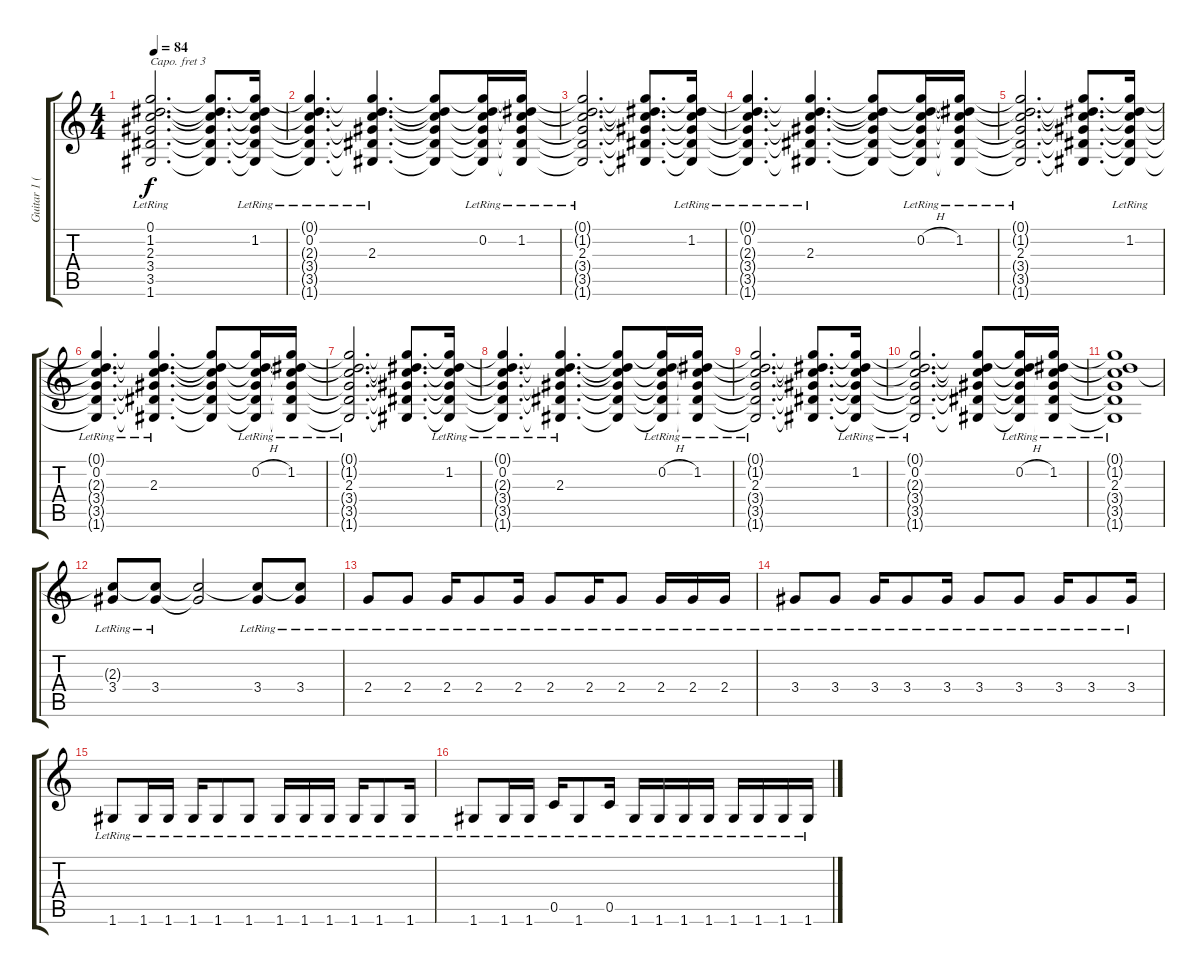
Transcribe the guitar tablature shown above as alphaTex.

\track ("Guitar 1 (Clean w/ Capo on 3rd Fret)" "Guitar 1 (") {instrument electricguitarjazz}
\staff {score tabs}
\capo 3
\tuning (E4 B3 G3 D3 A2 E2) {hide}
\ts (4 4)
\tempo 84
\clef g2
\ks c
(0.1{t} 1.2{t} 2.3{lr} 3.4{t} 3.5{t} 1.6{t}).2{d dy f} (0.1{t} 1.2{t} 2.3{t} 3.4{t} 3.5{t} 1.6{t}).8{d} (0.1{t} 1.2{lr} 2.3{t} 3.4{t} 3.5{t} 1.6{t}).16 |
(0.1{t} 0.2{lr} 2.3{t} 3.4{t} 3.5{t} 1.6{t}).4{d} (0.1{t} 0.2{t} 2.3{lr} 3.4{t} 3.5{t} 1.6{t}).4{d} (0.1{t} 0.2{t} 2.3{t} 3.4{t} 3.5{t} 1.6{t}).8 (0.1{t} 0.2{lr} 2.3{t} 3.4{t} 3.5{t} 1.6{t}).16 (0.1{t} 1.2{lr} 2.3{t} 3.4{t} 3.5{t} 1.6{t}).16 |
(0.1{t} 1.2{t} 2.3{lr} 3.4{t} 3.5{t} 1.6{t}).2{d} (0.1{t} 1.2{t} 2.3{t} 3.4{t} 3.5{t} 1.6{t}).8{d} (0.1{t} 1.2{lr} 2.3{t} 3.4{t} 3.5{t} 1.6{t}).16 |
(0.1{t} 0.2{lr} 2.3{t} 3.4{t} 3.5{t} 1.6{t}).4{d} (0.1{t} 0.2{t} 2.3{lr} 3.4{t} 3.5{t} 1.6{t}).4{d} (0.1{t} 0.2{t} 2.3{t} 3.4{t} 3.5{t} 1.6{t}).8 (0.1{t} 0.2{h lr} 2.3{t} 3.4{t} 3.5{t} 1.6{t}).16 (0.1{t} 1.2{lr} 2.3{t} 3.4{t} 3.5{t} 1.6{t}).16 |
(0.1{t} 1.2{t} 2.3{lr} 3.4{t} 3.5{t} 1.6{t}).2{d} (0.1{t} 1.2{t} 2.3{t} 3.4{t} 3.5{t} 1.6{t}).8{d} (0.1{t} 1.2{lr} 2.3{t} 3.4{t} 3.5{t} 1.6{t}).16 |
(0.1{t} 0.2{lr} 2.3{t} 3.4{t} 3.5{t} 1.6{t}).4{d} (0.1{t} 0.2{t} 2.3{lr} 3.4{t} 3.5{t} 1.6{t}).4{d} (0.1{t} 0.2{t} 2.3{t} 3.4{t} 3.5{t} 1.6{t}).8 (0.1{t} 0.2{h lr} 2.3{t} 3.4{t} 3.5{t} 1.6{t}).16 (0.1{t} 1.2{lr} 2.3{t} 3.4{t} 3.5{t} 1.6{t}).16 |
(0.1{t} 1.2{t} 2.3{lr} 3.4{t} 3.5{t} 1.6{t}).2{d} (0.1{t} 1.2{t} 2.3{t} 3.4{t} 3.5{t} 1.6{t}).8{d} (0.1{t} 1.2{lr} 2.3{t} 3.4{t} 3.5{t} 1.6{t}).16 |
(0.1{t} 0.2{lr} 2.3{t} 3.4{t} 3.5{t} 1.6{t}).4{d} (0.1{t} 0.2{t} 2.3{lr} 3.4{t} 3.5{t} 1.6{t}).4{d} (0.1{t} 0.2{t} 2.3{t} 3.4{t} 3.5{t} 1.6{t}).8 (0.1{t} 0.2{h lr} 2.3{t} 3.4{t} 3.5{t} 1.6{t}).16 (0.1{t} 1.2{lr} 2.3{t} 3.4{t} 3.5{t} 1.6{t}).16 |
(0.1{t} 1.2{t} 2.3{lr} 3.4{t} 3.5{t} 1.6{t}).2{d} (0.1{t} 1.2{t} 2.3{t} 3.4{t} 3.5{t} 1.6{t}).8{d} (0.1{t} 1.2{lr} 2.3{t} 3.4{t} 3.5{t} 1.6{t}).16 |
(0.1{t} 0.2{lr} 2.3{t} 3.4{t} 3.5{t} 1.6{t}).2{d} (0.1{t} 0.2{t} 2.3{t} 3.4{t} 3.5{t} 1.6{t}).8 (0.1{t} 0.2{h lr} 2.3{t} 3.4{t} 3.5{t} 1.6{t}).16 (0.1{t} 1.2{lr} 2.3{t} 3.4{t} 3.5{t} 1.6{t}).16 |
(0.1{t} 1.2{t} 2.3{lr} 3.4{t} 3.5{t} 1.6{t}).1 |
(2.3{t} 3.4{lr}).8 (2.3{t} 3.4{lr}).8 (2.3{t} 3.4{t}).2 (2.3{t} 3.4{lr}).8{volume 4} (2.3{t} 3.4{lr}).8 |
2.4{lr}.8 2.4{lr}.8 2.4{lr}.16 2.4{lr}.8 2.4{lr}.16 2.4{lr}.8 2.4{lr}.16 2.4{lr}.8 2.4{lr}.16 2.4{lr}.16 2.4{lr}.16 |
3.4{lr}.8 3.4{lr}.8 3.4{lr}.16 3.4{lr}.8 3.4{lr}.16 3.4{lr}.8 3.4{lr}.8 3.4{lr}.16 3.4{lr}.8 3.4{lr}.16 |
1.6{lr}.8 1.6{lr}.16 1.6{lr}.16 1.6{lr}.16 1.6{lr}.8 1.6{lr}.8 1.6{lr}.16 1.6{lr}.16 1.6{lr}.16 1.6{lr}.16 1.6{lr}.8 1.6{lr}.16 |
1.6{lr}.8 1.6{lr}.16 1.6{lr}.16 0.5{lr}.16 1.6{lr}.8 0.5{lr}.16 1.6{lr}.16 1.6{lr}.16 1.6{lr}.16 1.6{lr}.16 1.6{lr}.16 1.6{lr}.16 1.6{lr}.16 1.6{lr}.16
